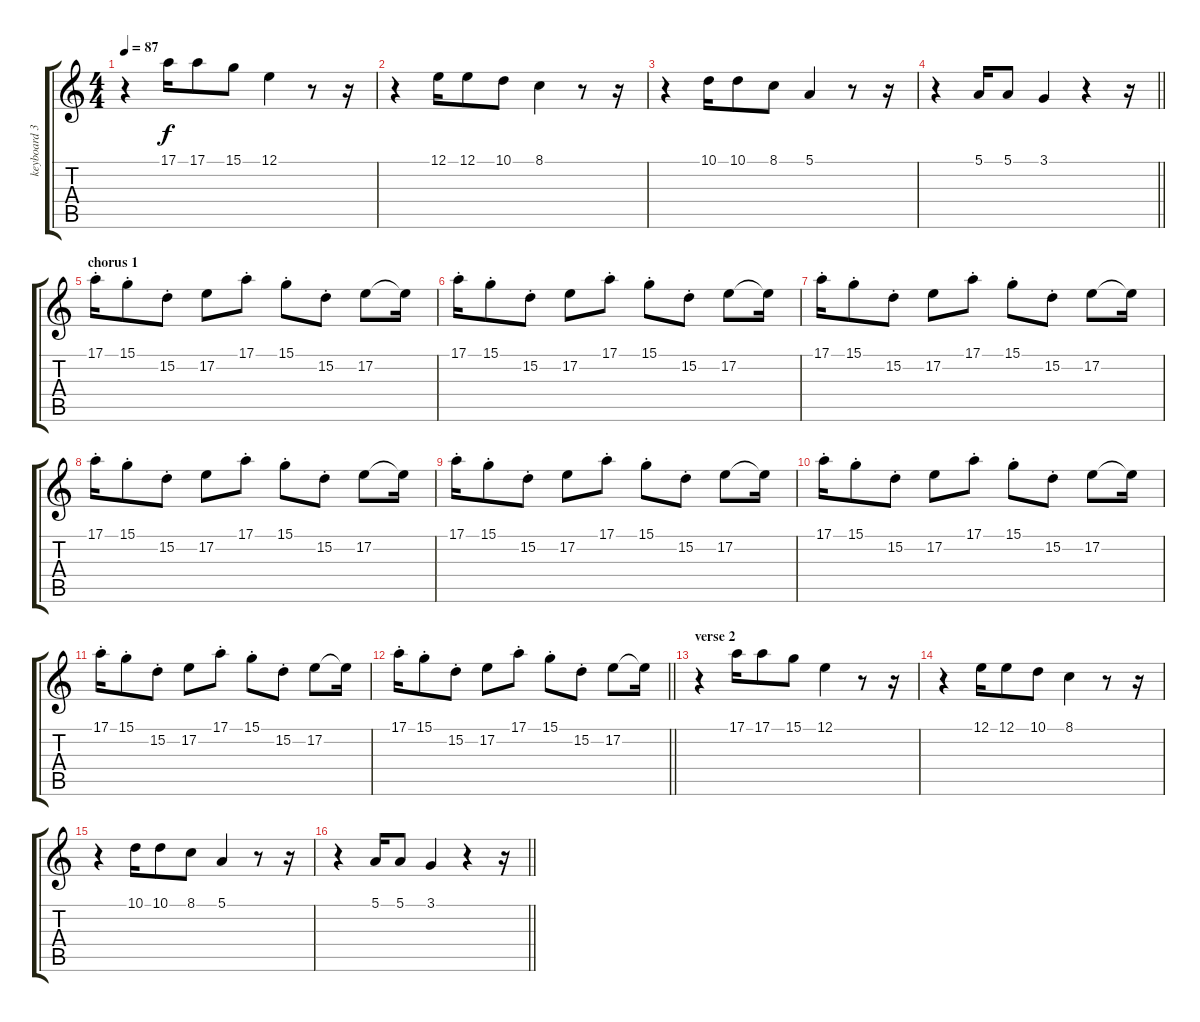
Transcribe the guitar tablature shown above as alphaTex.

\track ("keyboard 3" "keyboard 3") {instrument panflute}
\staff {score tabs}
\tuning (E4 B3 G3 D3 A2 E2) {hide}
\ts (4 4)
\tempo 87
\clef g2
\ks c
r.4{dy f} 17.1.16 17.1.8 15.1.8 12.1.4 r.8 r.16 |
r.4 12.1.16 12.1.8 10.1.8 8.1.4 r.8 r.16 |
r.4 10.1.16 10.1.8 8.1.8 5.1.4 r.8 r.16 |
\barLineRight lightlight
r.4 5.1.16 5.1.8 3.1.4 r.4 r.16 |
\section ("" "chorus 1")
17.1{st}.16{volume 7 instrument musicbox} 15.1{st}.8 15.2{st}.8 17.2.8 17.1{st}.8 15.1{st}.8 15.2{st}.8 17.2.8 17.2{t}.16 |
17.1{st}.16 15.1{st}.8 15.2{st}.8 17.2.8 17.1{st}.8 15.1{st}.8 15.2{st}.8 17.2.8 17.2{t}.16 |
17.1{st}.16 15.1{st}.8 15.2{st}.8 17.2.8 17.1{st}.8 15.1{st}.8 15.2{st}.8 17.2.8 17.2{t}.16 |
17.1{st}.16 15.1{st}.8 15.2{st}.8 17.2.8 17.1{st}.8 15.1{st}.8 15.2{st}.8 17.2.8 17.2{t}.16 |
17.1{st}.16 15.1{st}.8 15.2{st}.8 17.2.8 17.1{st}.8 15.1{st}.8 15.2{st}.8 17.2.8 17.2{t}.16 |
17.1{st}.16 15.1{st}.8 15.2{st}.8 17.2.8 17.1{st}.8 15.1{st}.8 15.2{st}.8 17.2.8 17.2{t}.16 |
17.1{st}.16 15.1{st}.8 15.2{st}.8 17.2.8 17.1{st}.8 15.1{st}.8 15.2{st}.8 17.2.8 17.2{t}.16 |
\barLineRight lightlight
17.1{st}.16 15.1{st}.8 15.2{st}.8 17.2.8 17.1{st}.8 15.1{st}.8 15.2{st}.8 17.2.8 17.2{t}.16 |
\section ("" "verse 2")
r.4{volume 7 instrument panflute} 17.1.16 17.1.8 15.1.8 12.1.4 r.8 r.16 |
r.4 12.1.16 12.1.8 10.1.8 8.1.4 r.8 r.16 |
r.4 10.1.16 10.1.8 8.1.8 5.1.4 r.8 r.16 |
\barLineRight lightlight
r.4 5.1.16 5.1.8 3.1.4 r.4 r.16
